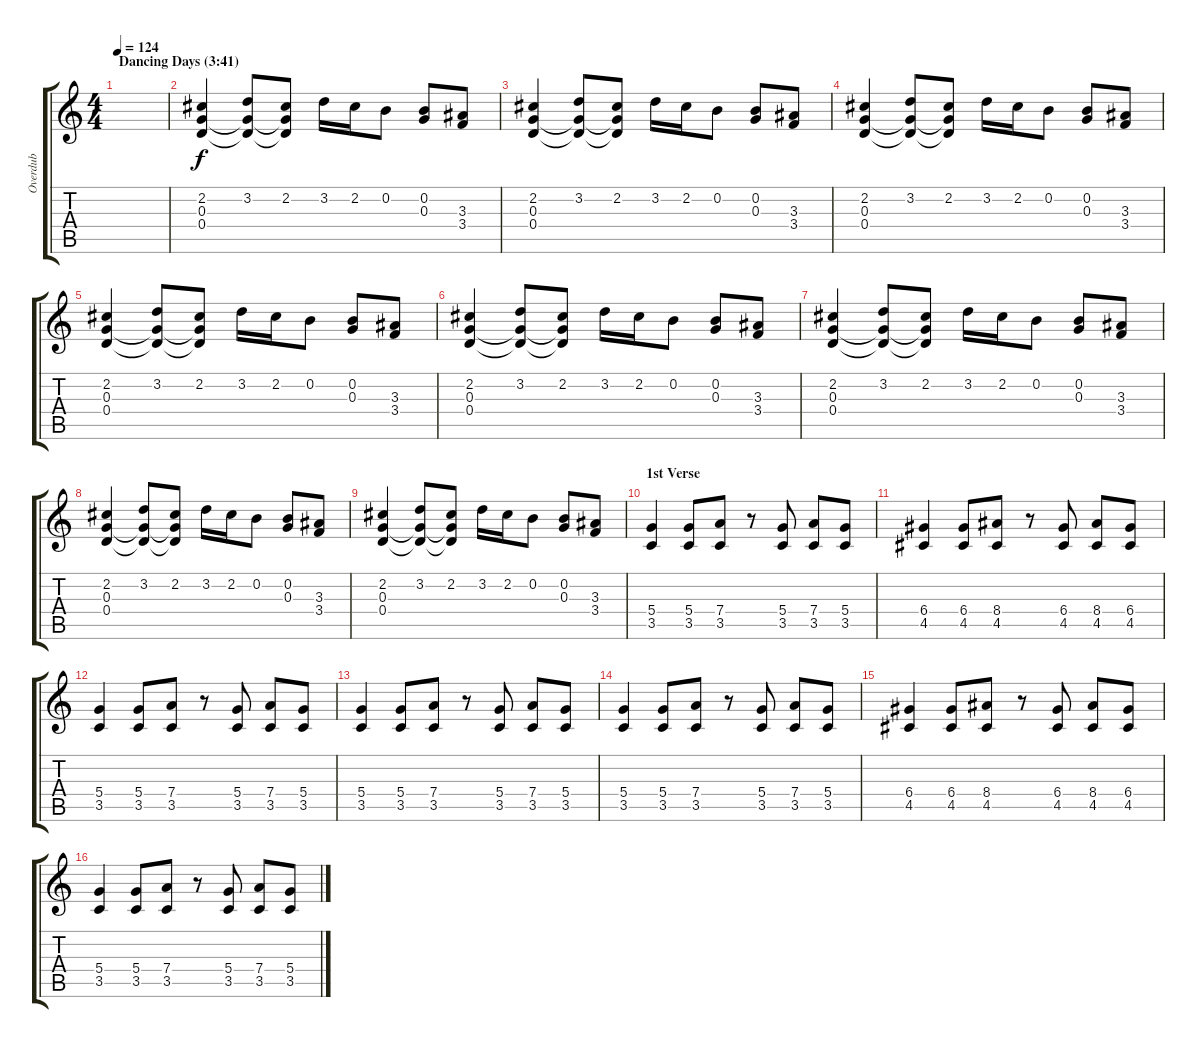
\track ("Overdub" "Overdub") {instrument electricguitarjazz}
\staff {score tabs}
\tuning (E4 B3 G3 D3 A2 E2) {hide}
\ts (4 4)
\section ("" "Dancing Days (3:41)")
\tempo 124
\clef g2
\ks c
|
(2.2 0.3 0.4).4 (3.2 0.3{t} 0.4{t}).8 (2.2 0.3{t} 0.4{t}).8 3.2.16 2.2.16 0.2.8 (0.2 0.3).8 (3.3 3.4).8 |
(2.2 0.3 0.4).4 (3.2 0.3{t} 0.4{t}).8 (2.2 0.3{t} 0.4{t}).8 3.2.16 2.2.16 0.2.8 (0.2 0.3).8 (3.3 3.4).8 |
(2.2 0.3 0.4).4 (3.2 0.3{t} 0.4{t}).8 (2.2 0.3{t} 0.4{t}).8 3.2.16 2.2.16 0.2.8 (0.2 0.3).8 (3.3 3.4).8 |
(2.2 0.3 0.4).4 (3.2 0.3{t} 0.4{t}).8 (2.2 0.3{t} 0.4{t}).8 3.2.16 2.2.16 0.2.8 (0.2 0.3).8 (3.3 3.4).8 |
(2.2 0.3 0.4).4 (3.2 0.3{t} 0.4{t}).8 (2.2 0.3{t} 0.4{t}).8 3.2.16 2.2.16 0.2.8 (0.2 0.3).8 (3.3 3.4).8 |
(2.2 0.3 0.4).4 (3.2 0.3{t} 0.4{t}).8 (2.2 0.3{t} 0.4{t}).8 3.2.16 2.2.16 0.2.8 (0.2 0.3).8 (3.3 3.4).8 |
(2.2 0.3 0.4).4 (3.2 0.3{t} 0.4{t}).8 (2.2 0.3{t} 0.4{t}).8 3.2.16 2.2.16 0.2.8 (0.2 0.3).8 (3.3 3.4).8 |
(2.2 0.3 0.4).4 (3.2 0.3{t} 0.4{t}).8 (2.2 0.3{t} 0.4{t}).8 3.2.16 2.2.16 0.2.8 (0.2 0.3).8 (3.3 3.4).8 |
\section ("" "1st Verse")
(5.4 3.5).4 (5.4 3.5).8 (7.4 3.5).8 r.8 (5.4 3.5).8 (7.4 3.5).8 (5.4 3.5).8 |
(6.4 4.5).4 (6.4 4.5).8 (8.4 4.5).8 r.8 (6.4 4.5).8 (8.4 4.5).8 (6.4 4.5).8 |
(5.4 3.5).4 (5.4 3.5).8 (7.4 3.5).8 r.8 (5.4 3.5).8 (7.4 3.5).8 (5.4 3.5).8 |
(5.4 3.5).4 (5.4 3.5).8 (7.4 3.5).8 r.8 (5.4 3.5).8 (7.4 3.5).8 (5.4 3.5).8 |
(5.4 3.5).4 (5.4 3.5).8 (7.4 3.5).8 r.8 (5.4 3.5).8 (7.4 3.5).8 (5.4 3.5).8 |
(6.4 4.5).4 (6.4 4.5).8 (8.4 4.5).8 r.8 (6.4 4.5).8 (8.4 4.5).8 (6.4 4.5).8 |
(5.4 3.5).4 (5.4 3.5).8 (7.4 3.5).8 r.8 (5.4 3.5).8 (7.4 3.5).8 (5.4 3.5).8
